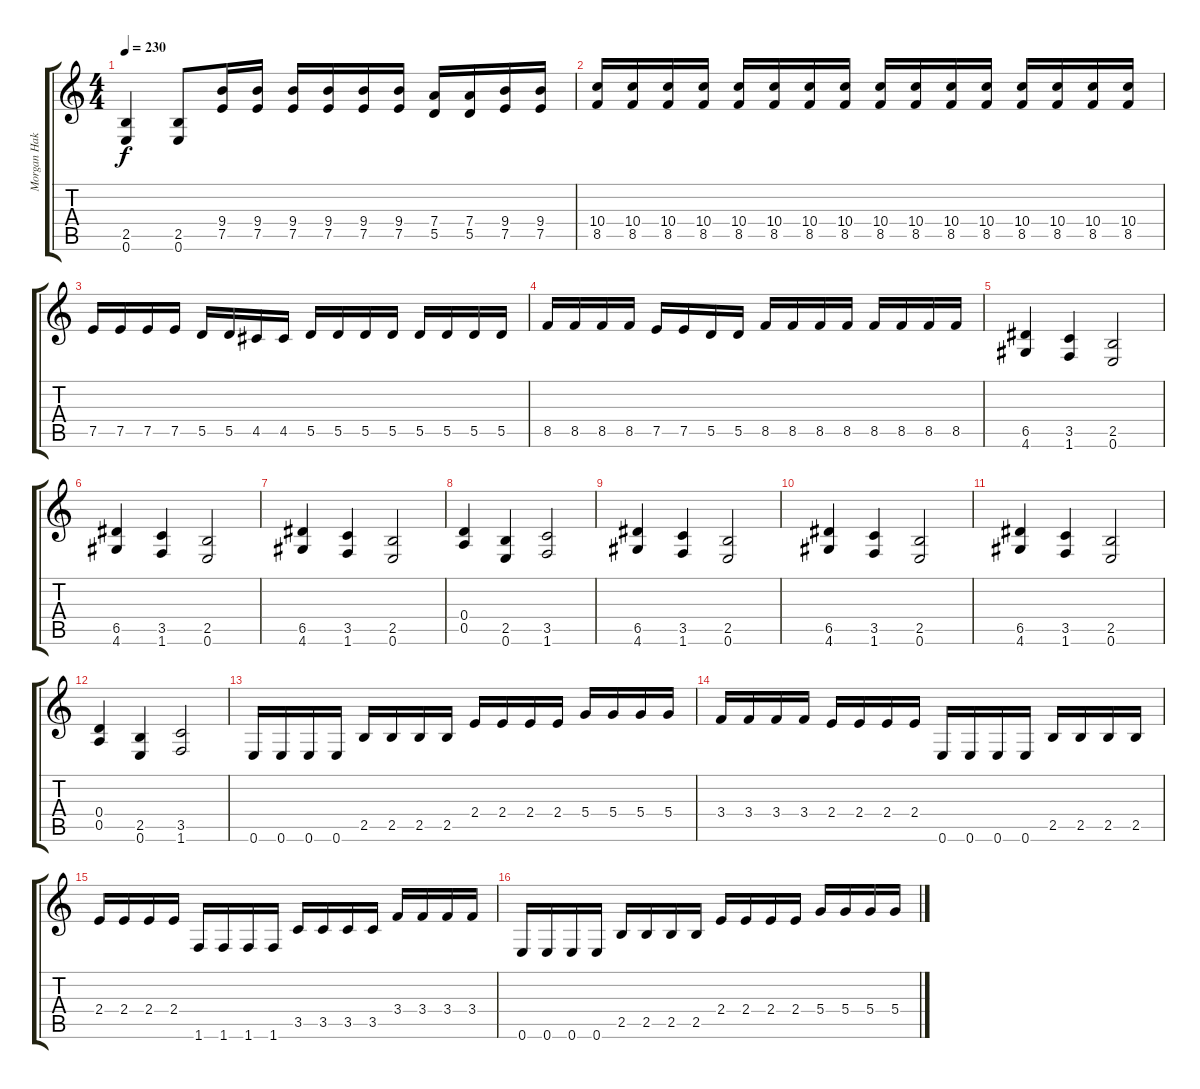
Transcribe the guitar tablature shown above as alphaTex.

\track ("Morgan Hakansson" "Morgan Hak") {instrument distortionguitar}
\staff {score tabs}
\tuning (E4 B3 G3 D3 A2 E2) {hide}
\ts (4 4)
\tempo 230
\clef g2
\ks c
(2.5 0.6).4{dy f} (2.5 0.6).8 (9.4 7.5).16 (9.4 7.5).16 (9.4 7.5).16 (9.4 7.5).16 (9.4 7.5).16 (9.4 7.5).16 (7.4 5.5).16 (7.4 5.5).16 (9.4 7.5).16 (9.4 7.5).16 |
(10.4 8.5).16 (10.4 8.5).16 (10.4 8.5).16 (10.4 8.5).16 (10.4 8.5).16 (10.4 8.5).16 (10.4 8.5).16 (10.4 8.5).16 (10.4 8.5).16 (10.4 8.5).16 (10.4 8.5).16 (10.4 8.5).16 (10.4 8.5).16 (10.4 8.5).16 (10.4 8.5).16 (10.4 8.5).16 |
7.5.16 7.5.16 7.5.16 7.5.16 5.5.16 5.5.16 4.5.16 4.5.16 5.5.16 5.5.16 5.5.16 5.5.16 5.5.16 5.5.16 5.5.16 5.5.16 |
8.5.16 8.5.16 8.5.16 8.5.16 7.5.16 7.5.16 5.5.16 5.5.16 8.5.16 8.5.16 8.5.16 8.5.16 8.5.16 8.5.16 8.5.16 8.5.16 |
(6.5 4.6).4 (3.5 1.6).4 (2.5 0.6).2 |
(6.5 4.6).4 (3.5 1.6).4 (2.5 0.6).2 |
(6.5 4.6).4 (3.5 1.6).4 (2.5 0.6).2 |
(0.4 0.5).4 (2.5 0.6).4 (3.5 1.6).2 |
(6.5 4.6).4 (3.5 1.6).4 (2.5 0.6).2 |
(6.5 4.6).4 (3.5 1.6).4 (2.5 0.6).2 |
(6.5 4.6).4 (3.5 1.6).4 (2.5 0.6).2 |
(0.4 0.5).4 (2.5 0.6).4 (3.5 1.6).2 |
0.6.16 0.6.16 0.6.16 0.6.16 2.5.16 2.5.16 2.5.16 2.5.16 2.4.16 2.4.16 2.4.16 2.4.16 5.4.16 5.4.16 5.4.16 5.4.16 |
3.4.16 3.4.16 3.4.16 3.4.16 2.4.16 2.4.16 2.4.16 2.4.16 0.6.16 0.6.16 0.6.16 0.6.16 2.5.16 2.5.16 2.5.16 2.5.16 |
2.4.16 2.4.16 2.4.16 2.4.16 1.6.16 1.6.16 1.6.16 1.6.16 3.5.16 3.5.16 3.5.16 3.5.16 3.4.16 3.4.16 3.4.16 3.4.16 |
0.6.16 0.6.16 0.6.16 0.6.16 2.5.16 2.5.16 2.5.16 2.5.16 2.4.16 2.4.16 2.4.16 2.4.16 5.4.16 5.4.16 5.4.16 5.4.16
